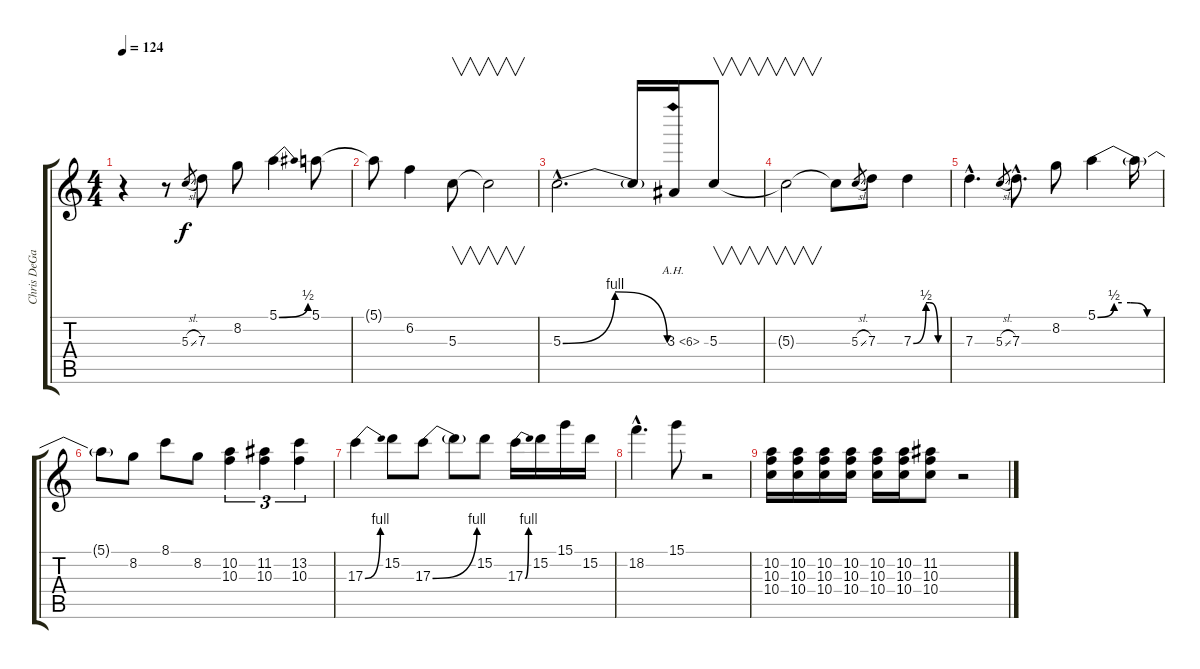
\track ("Chris DeGarmo (Standard Tuning)" "Chris DeGa") {instrument distortionguitar}
\staff {score tabs}
\tuning (E4 B3 G3 D3 A2 E2) {hide}
\ts (4 4)
\tempo 124
\clef g2
\ks c
r.4{dy f} r.8 5.3{sl}.8{gr} 7.3.8 8.2.8 5.1{be (bend 0 0 60 2)}.4 5.1.8 |
5.1{t}.8 6.2.4 5.3.8{v} 5.3{t}.2{v} |
5.3{be (bendrelease 0 0 30 4 45 4 60 0) hac}.2{d} 5.3{t}.16 3.3{ah 3}.16 5.3.8{v} |
5.3{t}.2{v} 5.3{t}.8 5.3{sl}.8{gr} 7.3.8 7.3{be (custom 0 0 23 2 30 2 45 0 60 0)}.4 |
7.3{hac}.4{d} 5.3{sl}.8{gr} 7.3{hac}.8{d} 8.2.8 5.1{be (custom 0 0 15 2 22 2 30 2 45 0 60 0)}.4 5.1{t}.16 |
5.1{t}.8 8.2.8 8.1.8 8.2.8 (10.2 10.3).4{tu (3 2)} (11.2 10.3).4{tu (3 2)} (13.2 10.3).4{tu (3 2)} |
17.3{be (bend 0 0 60 4)}.4 15.2.8 17.3{be (bend 0 0 60 4)}.8 17.3{t}.8 15.2.8 17.3{be (bend 0 0 60 4)}.16 15.2.16 15.1.16 15.2.16 |
18.2{hac}.4{d} 15.1.8 r.2 |
(10.2 10.3 10.4).16 (10.2 10.3 10.4).16 (10.2 10.3 10.4).16 (10.2 10.3 10.4).16 (10.2 10.3 10.4).16 (10.2 10.3 10.4).16 (11.2 10.3 10.4).8 r.2
